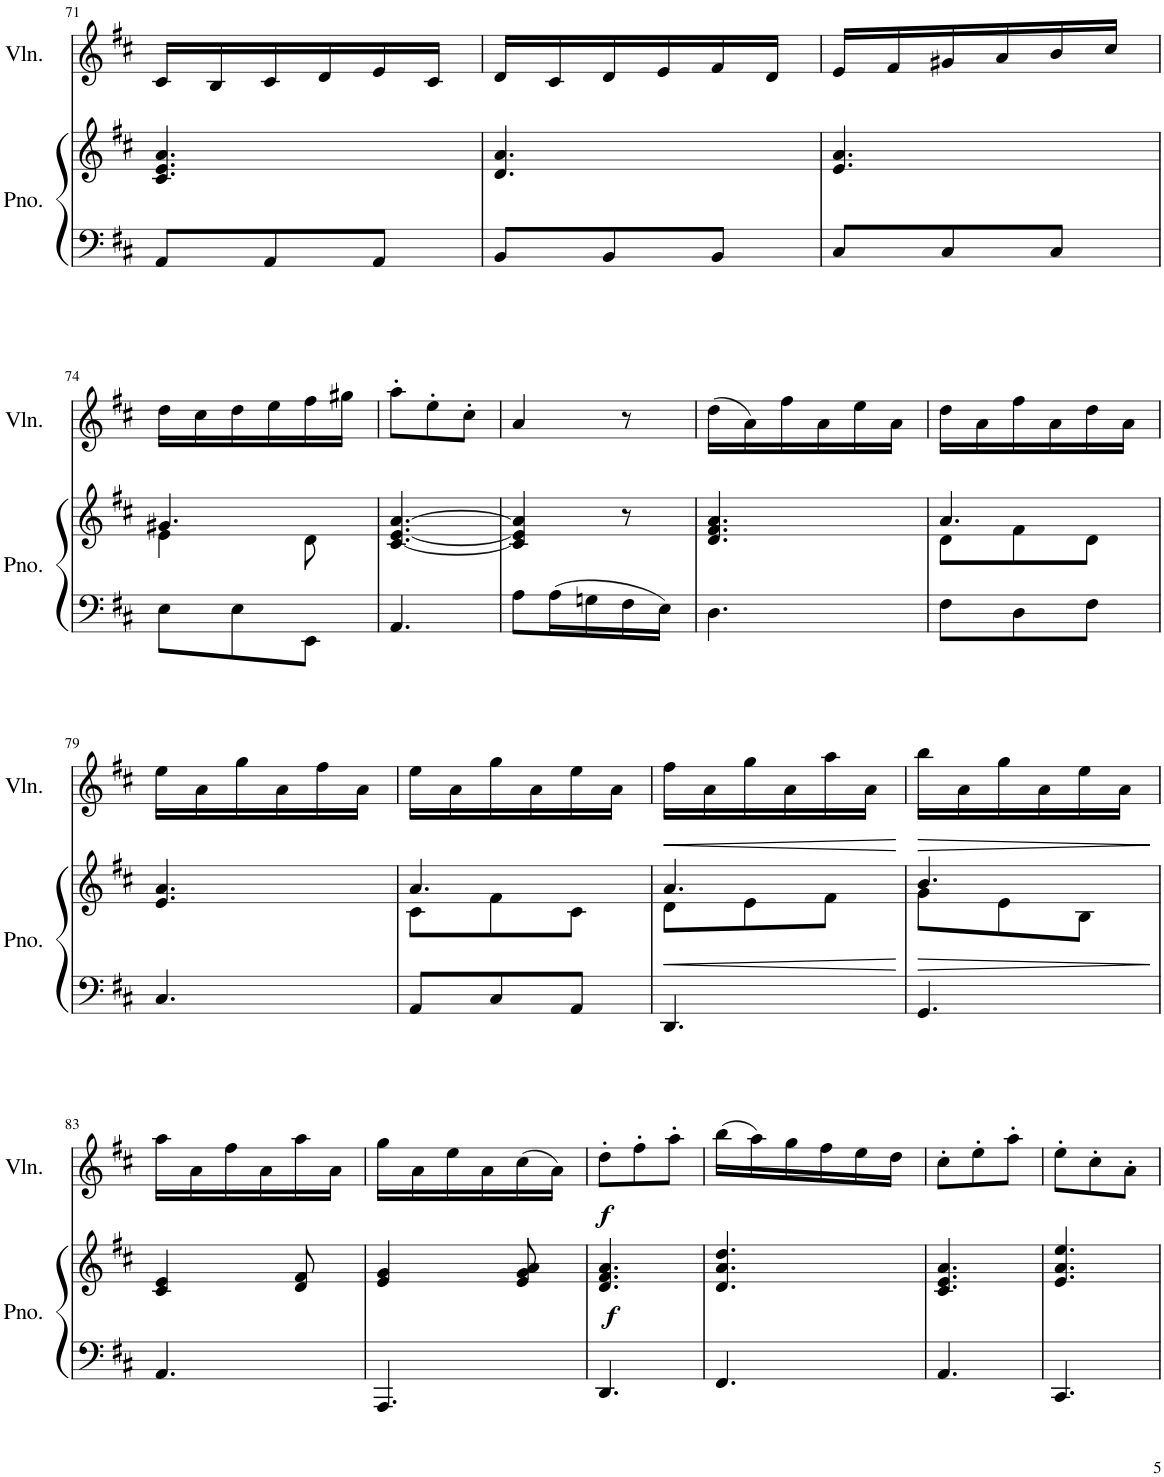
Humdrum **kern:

**kern	**kern	**dynam	**kern	**dynam
*part2	*part2	*part2	*part1	*part1
*staff3	*staff2	*staff2/3	*staff1	*staff1
*I"Piano	*	*	*I"Violin	*
*I'Pno.	*	*	*I'Vln.	*
!!LO:PB:g=z
*clefF4	*clefG2	*	*clefG2	*
*k[f#c#]	*k[f#c#]	*	*k[f#c#]	*
*M3/8	*M3/8	*	*M3/8	*
=71	=71	=71	=71	=71
8AA/L	4.c#/ 4.e/ 4.a/	.	16c#/LL	.
.	.	.	16B/	.
8AA/	.	.	16c#/	.
.	.	.	16d/	.
8AA/J	.	.	16e/	.
.	.	.	16c#/JJ	.
=72	=72	=72	=72	=72
8BB/L	4.d/ 4.a/	.	16d/LL	.
.	.	.	16c#/	.
8BB/	.	.	16d/	.
.	.	.	16e/	.
8BB/J	.	.	16f#/	.
.	.	.	16d/JJ	.
=73	=73	=73	=73	=73
8C#/L	4.e/ 4.a/	.	16e/LL	.
.	.	.	16f#/	.
8C#/	.	.	16g#X/	.
.	.	.	16a/	.
8C#/J	.	.	16b/	.
.	.	.	16cc#/JJ	.
!!LO:LB:g=z
=74	=74	=74	=74	=74
*	*^	*	*	*
8E\L	4.g#X/	4e\	.	16dd\LL	.
.	.	.	.	16cc#\	.
8E\	.	.	.	16dd\	.
.	.	.	.	16ee\	.
8EE\J	.	8d\	.	16ff#\	.
.	.	.	.	16gg#X\JJ	.
*	*v	*v	*	*	*
=75	=75	=75	=75	=75
4.AA/	[4.c#/ [4.e/ [4.a/	.	8aa'\L	.
.	.	.	8ee'\	.
.	.	.	8cc#'\J	.
=76	=76	=76	=76	=76
8A\L	4c#/] 4e/] 4a/]	.	4a/	.
16A\L	.	.	.	.
16Gn\	.	.	.	.
16F#\	8r	.	8r	.
16E\JJ	.	.	.	.
=77	=77	=77	=77	=77
4.D\	4.d/ 4.f#/ 4.a/	.	(16dd\LL	.
.	.	.	16a\)	.
.	.	.	16ff#\	.
.	.	.	16a\	.
.	.	.	16ee\	.
.	.	.	16a\JJ	.
=78	=78	=78	=78	=78
*	*^	*	*	*
8F#\L	4.a/	8d\L	.	16dd\LL	.
.	.	.	.	16a\	.
8D\	.	8f#\	.	16ff#\	.
.	.	.	.	16a\	.
8F#\J	.	8d\J	.	16dd\	.
.	.	.	.	16a\JJ	.
*	*v	*v	*	*	*
!!LO:LB:g=z
=79	=79	=79	=79	=79
4.C#/	4.e/ 4.a/	.	16ee\LL	.
.	.	.	16a\	.
.	.	.	16gg\	.
.	.	.	16a\	.
.	.	.	16ff#\	.
.	.	.	16a\JJ	.
=80	=80	=80	=80	=80
*	*^	*	*	*
8AA/L	4.a/	8c#\L	.	16ee\LL	.
.	.	.	.	16a\	.
8C#/	.	8f#\	.	16gg\	.
.	.	.	.	16a\	.
8AA/J	.	8c#\J	.	16ee\	.
.	.	.	.	16a\JJ	.
=81	=81	=81	=81	=81	=81
!	!	!	!LO:HP:b	!	!LO:HP:b
4.DD/	4.a/	8d\L	<	16ff#\LL	<
.	.	.	.	16a\	.
.	.	8e\	.	16gg\	.
.	.	.	.	16a\	.
.	.	8f#\J	.	16aa\	.
.	.	.	.	16a\JJ	.
*	*v	*v	*	*	*
.	.	[	.	[
=82	=82	=82	=82	=82
!	!	!LO:HP:b	!	!LO:HP:b
*	*^	*	*	*
4.GG/	4.b/	8g\L	>	16bb\LL	>
.	.	.	.	16a\	.
.	.	8e\	.	16gg\	.
.	.	.	.	16a\	.
.	.	8B\J	.	16ee\	.
.	.	.	.	16a\JJ	.
*	*v	*v	*	*	*
.	.	]	.	]
!!LO:LB:g=z
=83	=83	=83	=83	=83
4.AA/	4c#/ 4e/	.	16aa\LL	.
.	.	.	16a\	.
.	.	.	16ff#\	.
.	.	.	16a\	.
.	8d/ 8f#/	.	16aa\	.
.	.	.	16a\JJ	.
=84	=84	=84	=84	=84
4.AAA/	4e/ 4g/	.	16gg\LL	.
.	.	.	16a\	.
.	.	.	16ee\	.
.	.	.	16a\	.
.	8e/ 8g/ 8a/	.	(16cc#\	.
.	.	.	16a\JJ)	.
=85	=85	=85	=85	=85
!	!	!LO:DY:b	!	!LO:DY:b
4.DD/	4.d/ 4.f#/ 4.a/	f	8dd'\L	f
.	.	.	8ff#'\	.
.	.	.	8aa'\J	.
=86	=86	=86	=86	=86
4.FF#/	4.d/ 4.a/ 4.dd/	.	(16bb\LL	.
.	.	.	16aa\)	.
.	.	.	16gg\	.
.	.	.	16ff#\	.
.	.	.	16ee\	.
.	.	.	16dd\JJ	.
=87	=87	=87	=87	=87
4.AA/	4.c#/ 4.e/ 4.a/	.	8cc#'\L	.
.	.	.	8ee'\	.
.	.	.	8aa'\J	.
=88	=88	=88	=88	=88
4.CC#/	4.e/ 4.a/ 4.ee/	.	8ee'\L	.
.	.	.	8cc#'\	.
.	.	.	8a'\J	.
=	=	=	=	=
*-	*-	*-	*-	*-
